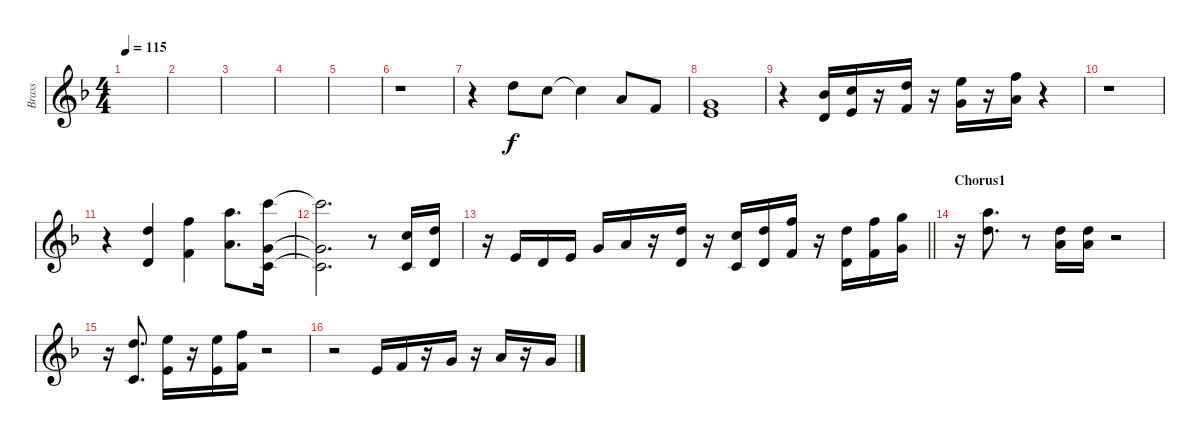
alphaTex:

\track ("Brass" "Brass") {instrument brasssection}
\staff {score}
\tuning (E5 B4 G4 D4 A3 E3) {hide}
\ts (4 4)
\tempo 115
\clef g2
\ks f
|
|
|
|
|
r.1 |
r.4 3.2.8 1.2.8 1.2{t}.4 2.3.8 3.4.8 |
(0.3 2.4).1 |
r.4 (3.3 0.4).16 (1.2 2.4).16 r.16 (3.2 3.4).16 r.16 (0.1 0.3).16 r.16 (1.1 2.3).16 r.4 |
r.1 |
r.4 (3.2 0.4).4 (1.1 3.4).4 (5.1 2.3).8{d} (8.1 0.3 3.5).16 |
(8.1{t} 0.3{t} 3.5{t}).2{d} r.8 (1.2 3.5).16 (3.2 0.4).16 |
\barLineRight lightlight
r.16 2.4.16 0.4.16 2.4.16 0.3.16 2.3.16 r.16 (3.2 0.4).16 r.16 (1.2 3.5).16 (3.2 0.4).16 (1.1 3.4).16 r.16 (3.2 0.4).16 (1.1 3.4).16 (3.1 0.3).16 |
\section ("" "Chorus1")
r.16 (5.1 3.2).8{d} r.8 (3.2 2.3).16 (3.2 2.3).16 r.2 |
r.16 (3.2 3.5).8{d} (0.1 2.4).16 r.16 (0.1 2.4).16 (1.1 3.4).16 r.2 |
r.2 2.4.16 3.4.16 r.16 0.3.16 r.16 2.3.16 r.16 0.3.16
